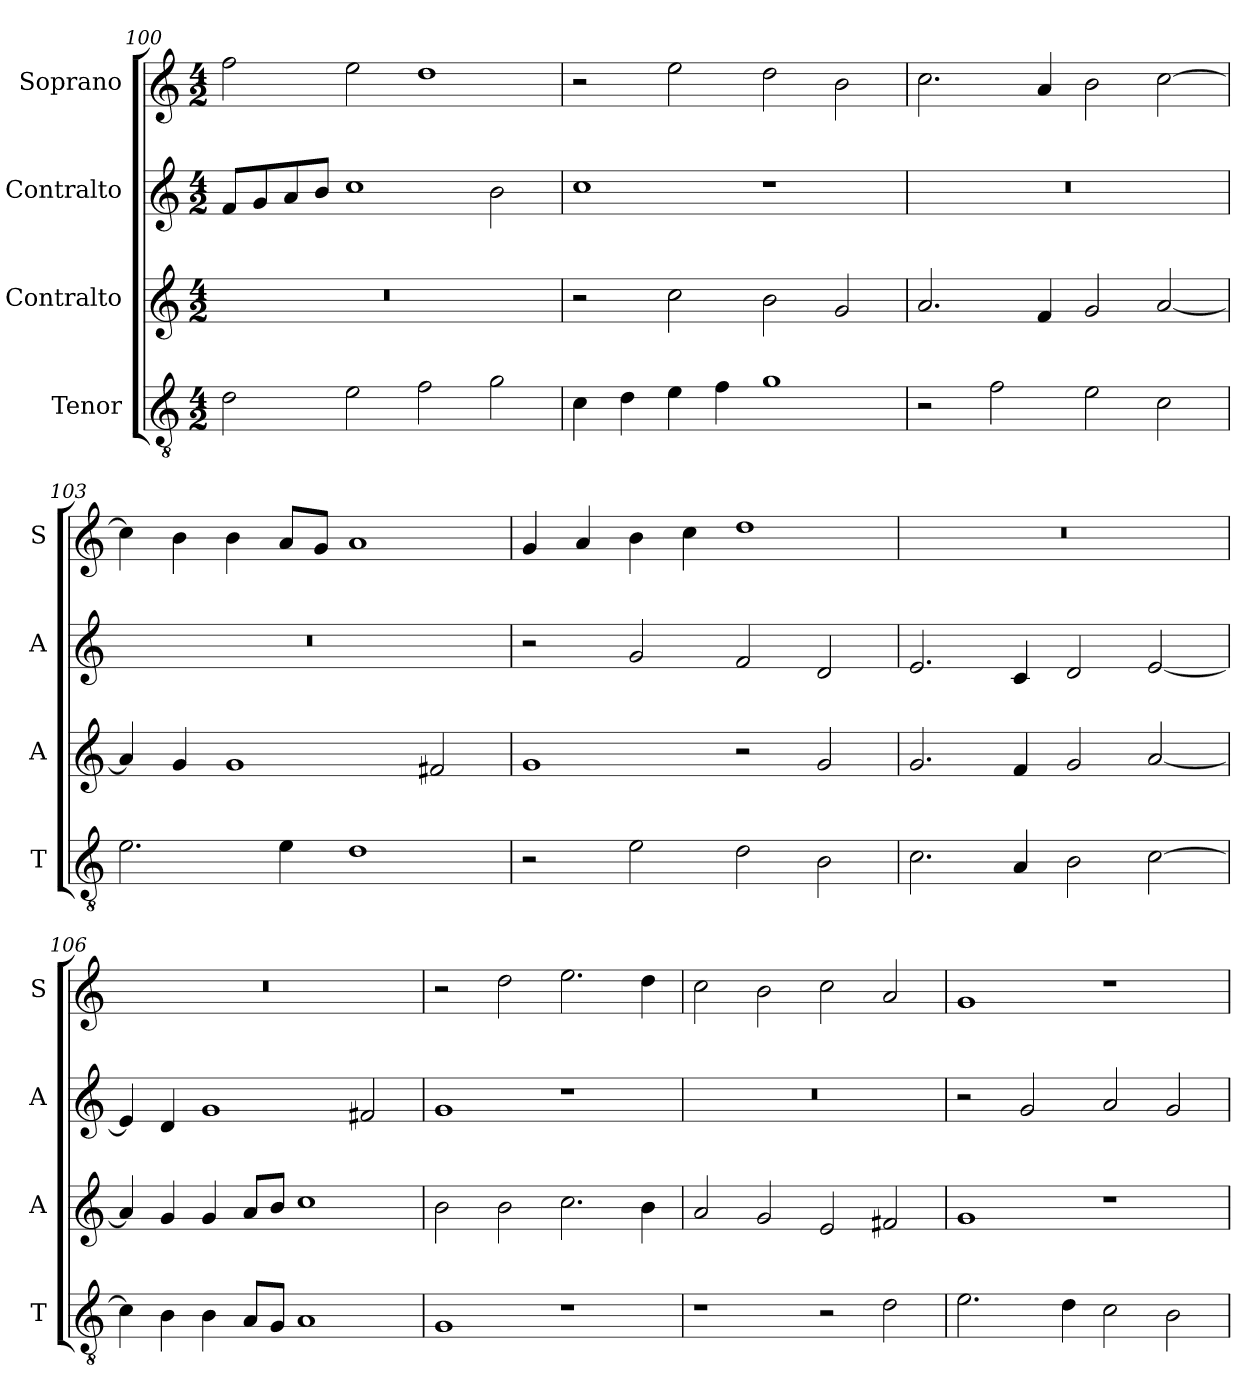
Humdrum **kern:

**kern	**kern	**kern	**kern
*part4	*part3	*part2	*part1
*staff4	*staff3	*staff2	*staff1
*I"Tenor	*I"Contralto	*I"Contralto	*I"Soprano
*I'T	*I'A	*I'A	*I'S
*clefGv2	*clefG2	*clefG2	*clefG2
*k[]	*k[]	*k[]	*k[]
*G:mix	*G:mix	*G:mix	*G:mix
*M4/2	*M4/2	*M4/2	*M4/2
=100	=100	=100	=100
2d	0r	8f/L	2ff
.	.	8g/	.
.	.	8a/	.
.	.	8b/J	.
2e	.	1cc	2ee
2f	.	.	1dd
2g	.	2b	.
=101	=101	=101	=101
4c	2r	1cc	2r
4d	.	.	.
4e	2cc	.	2ee
4f	.	.	.
1g	2b	1r	2dd
.	2g	.	2b
=102	=102	=102	=102
2r	2.a	0r	2.cc
2f	.	.	.
.	4f	.	4a
2e	2g	.	2b
2c	[2a	.	[2cc
=103	=103	=103	=103
2.e	4a]	0r	4cc]
.	4g	.	4b
.	1g	.	4b
4e	.	.	8a/L
.	.	.	8g/J
1d	.	.	1a
.	2f#X	.	.
=104	=104	=104	=104
2r	1g	2r	4g
.	.	.	4a
2e	.	2g	4b
.	.	.	4cc
2d	2r	2f	1dd
2B	2g	2d	.
=105	=105	=105	=105
2.c	2.g	2.e	0r
4A	4f	4c	.
2B	2g	2d	.
[2c	[2a	[2e	.
=106	=106	=106	=106
4c]	4a]	4e]	0r
4B	4g	4d	.
4B	4g	1g	.
8A/L	8a/L	.	.
8G/J	8b/J	.	.
1A	1cc	.	.
.	.	2f#X	.
=107	=107	=107	=107
1G	2b	1g	2r
.	2b	.	2dd
1r	2.cc	1r	2.ee
.	4b	.	4dd
=108	=108	=108	=108
1r	2a	0r	2cc
.	2g	.	2b
2r	2e	.	2cc
2d	2f#X	.	2a
=109	=109	=109	=109
2.e	1g	2r	1g
.	.	2g	.
4d	.	.	.
2c	1r	2a	1r
2B	.	2g	.
=	=	=	=
*-	*-	*-	*-
